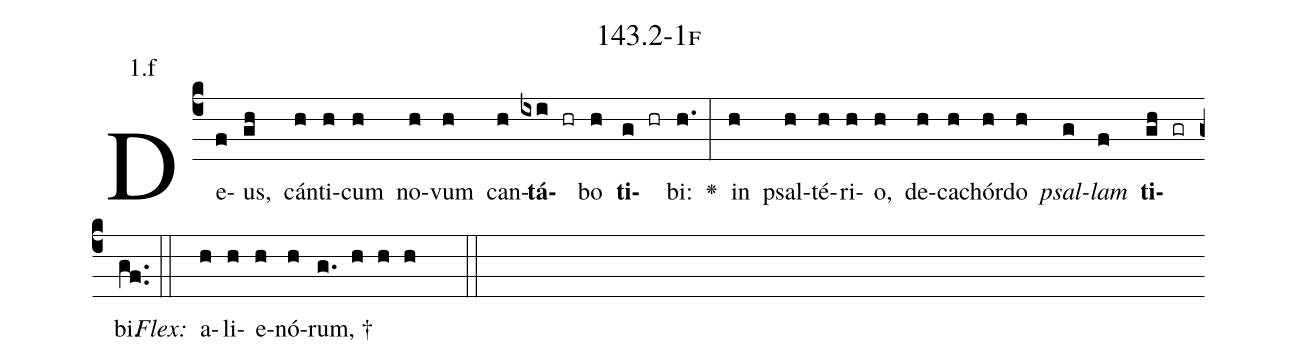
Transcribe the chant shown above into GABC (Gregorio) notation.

name: 143.2-1f;
annotation: 1.f;
%%
(c4)De(f)us,(gh) cán(h)ti(h)cum(h) no(h)vum(h) can(h)<b>tá</b>(ixi hr)bo(h) <b>ti</b>(g hr)bi:(h.) <v>\greheightstar</v>(:) in(h) psal(h)té(h)ri(h)o,(h) de(h)ca(h)chór(h)do(h) <i>psal</i>(g)<i>lam</i>(f) <b>ti</b>(gh gr)bi.(gf..) (::)
<i>Flex:</i>()  a(h)li(h)e(h)nó(h)rum, †(g. h h h  ::)

%E(h) u(h) o(g) u(f) a(gh) e.(gf..) (::)
